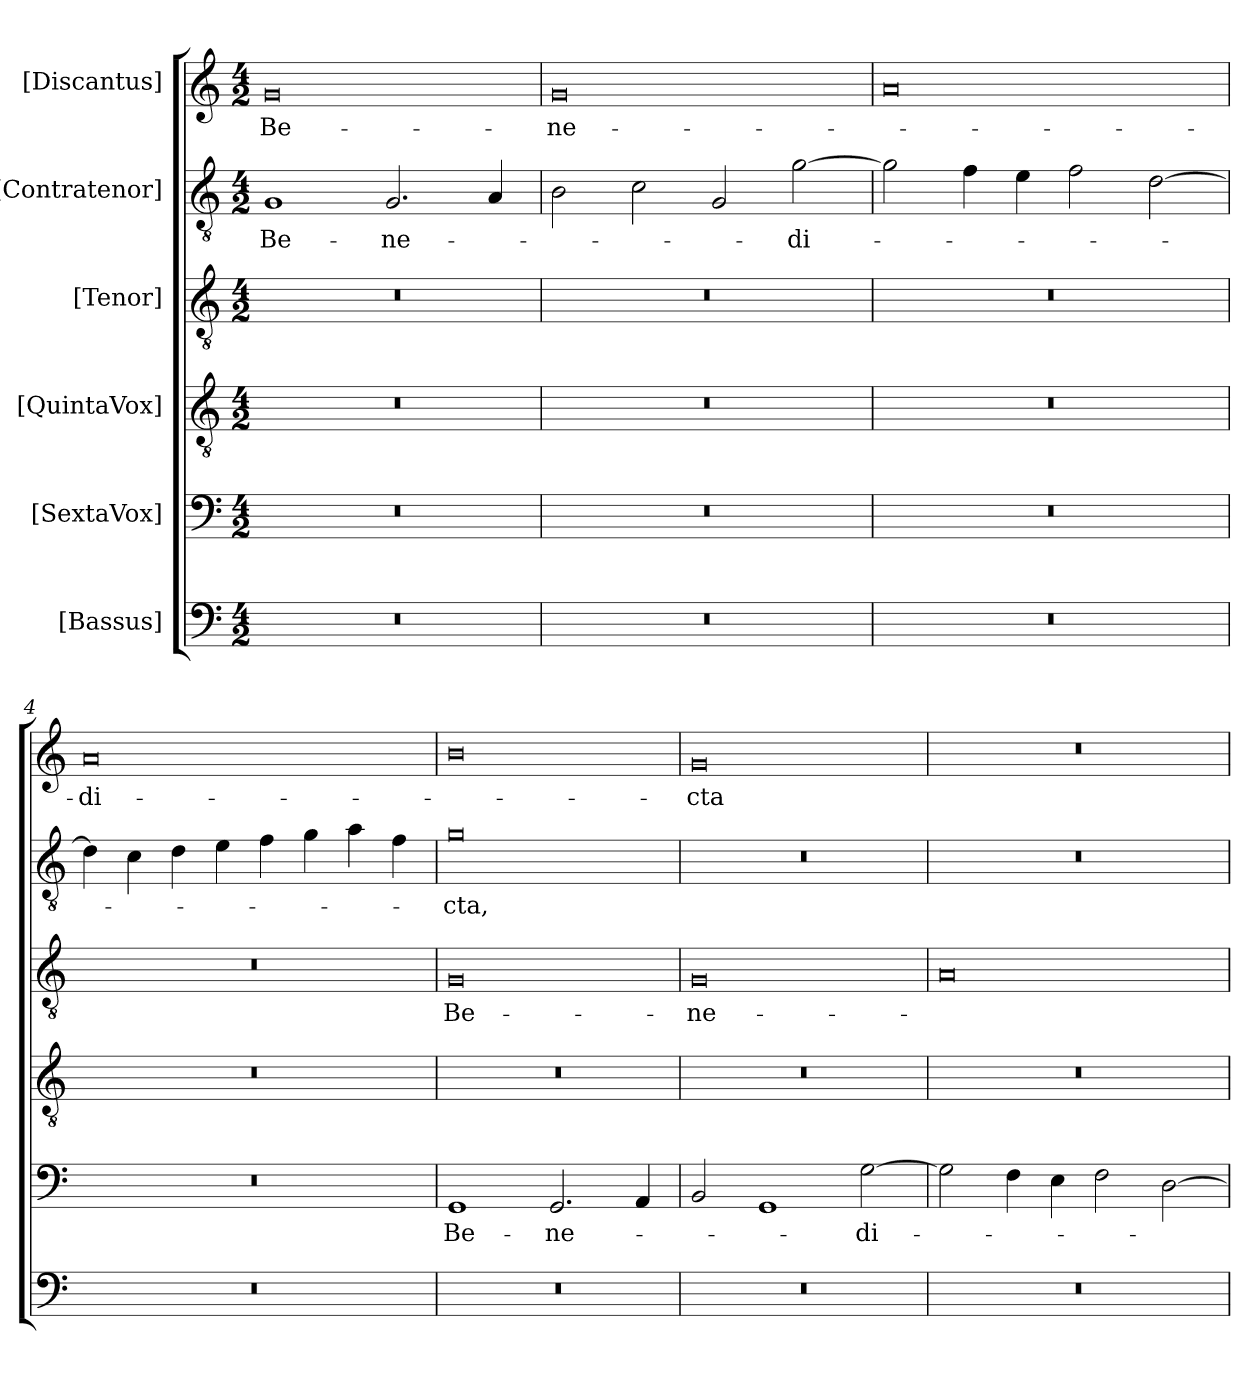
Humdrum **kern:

**kern	**kern	**text	**kern	**kern	**text	**kern	**text	**kern	**text
*part6	*part5	*part5	*part4	*part3	*part3	*part2	*part2	*part1	*part1
*staff6	*staff5	*staff5	*staff4	*staff3	*staff3	*staff2	*staff2	*staff1	*staff1
*I"[Bassus]	*I"[SextaVox]	*	*I"[QuintaVox]	*I"[Tenor]	*	*I"[Contratenor]	*	*I"[Discantus]	*
*clefF4	*clefF4	*	*clefGv2	*clefGv2	*	*clefGv2	*	*clefG2	*
*k[]	*k[]	*	*k[]	*k[]	*	*k[]	*	*k[]	*
*M4/2	*M4/2	*	*M4/2	*M4/2	*	*M4/2	*	*M4/2	*
=1	=1	=1	=1	=1	=1	=1	=1	=1	=1
0r	0r	.	0r	0r	.	1G/	Be-	0g/	Be-
.	.	.	.	.	.	2.G/	-ne-	.	.
.	.	.	.	.	.	4A/	.	.	.
=2	=2	=2	=2	=2	=2	=2	=2	=2	=2
0r	0r	.	0r	0r	.	2B\	.	0g/	-ne-
.	.	.	.	.	.	2c\	.	.	.
.	.	.	.	.	.	2G/	.	.	.
.	.	.	.	.	.	[2g\	-di-	.	.
=3	=3	=3	=3	=3	=3	=3	=3	=3	=3
0r	0r	.	0r	0r	.	2g\]	.	0a/	.
.	.	.	.	.	.	4f\	.	.	.
.	.	.	.	.	.	4e\	.	.	.
.	.	.	.	.	.	2f\	.	.	.
.	.	.	.	.	.	[2d\	.	.	.
=4	=4	=4	=4	=4	=4	=4	=4	=4	=4
0r	0r	.	0r	0r	.	4d\]	.	0a/	-di-
.	.	.	.	.	.	4c\	.	.	.
.	.	.	.	.	.	4d\	.	.	.
.	.	.	.	.	.	4e\	.	.	.
.	.	.	.	.	.	4f\	.	.	.
.	.	.	.	.	.	4g\	.	.	.
.	.	.	.	.	.	4a\	.	.	.
.	.	.	.	.	.	4f\	.	.	.
=5	=5	=5	=5	=5	=5	=5	=5	=5	=5
0r	1GG/	Be-	0r	0G/	Be-	0g\	-cta,	0b\	.
.	2.GG/	-ne-	.	.	.	.	.	.	.
.	4AA/	.	.	.	.	.	.	.	.
=6	=6	=6	=6	=6	=6	=6	=6	=6	=6
0r	2BB/	.	0r	0G/	-ne-	0r	.	0g/	-cta
.	1GG/	.	.	.	.	.	.	.	.
.	[2G\	-di-	.	.	.	.	.	.	.
=7	=7	=7	=7	=7	=7	=7	=7	=7	=7
0r	2G\]	.	0r	0A/	.	0r	.	0r	.
.	4F\	.	.	.	.	.	.	.	.
.	4E\	.	.	.	.	.	.	.	.
.	2F\	.	.	.	.	.	.	.	.
.	[2D\	.	.	.	.	.	.	.	.
=	=	=	=	=	=	=	=	=	=
*-	*-	*-	*-	*-	*-	*-	*-	*-	*-
